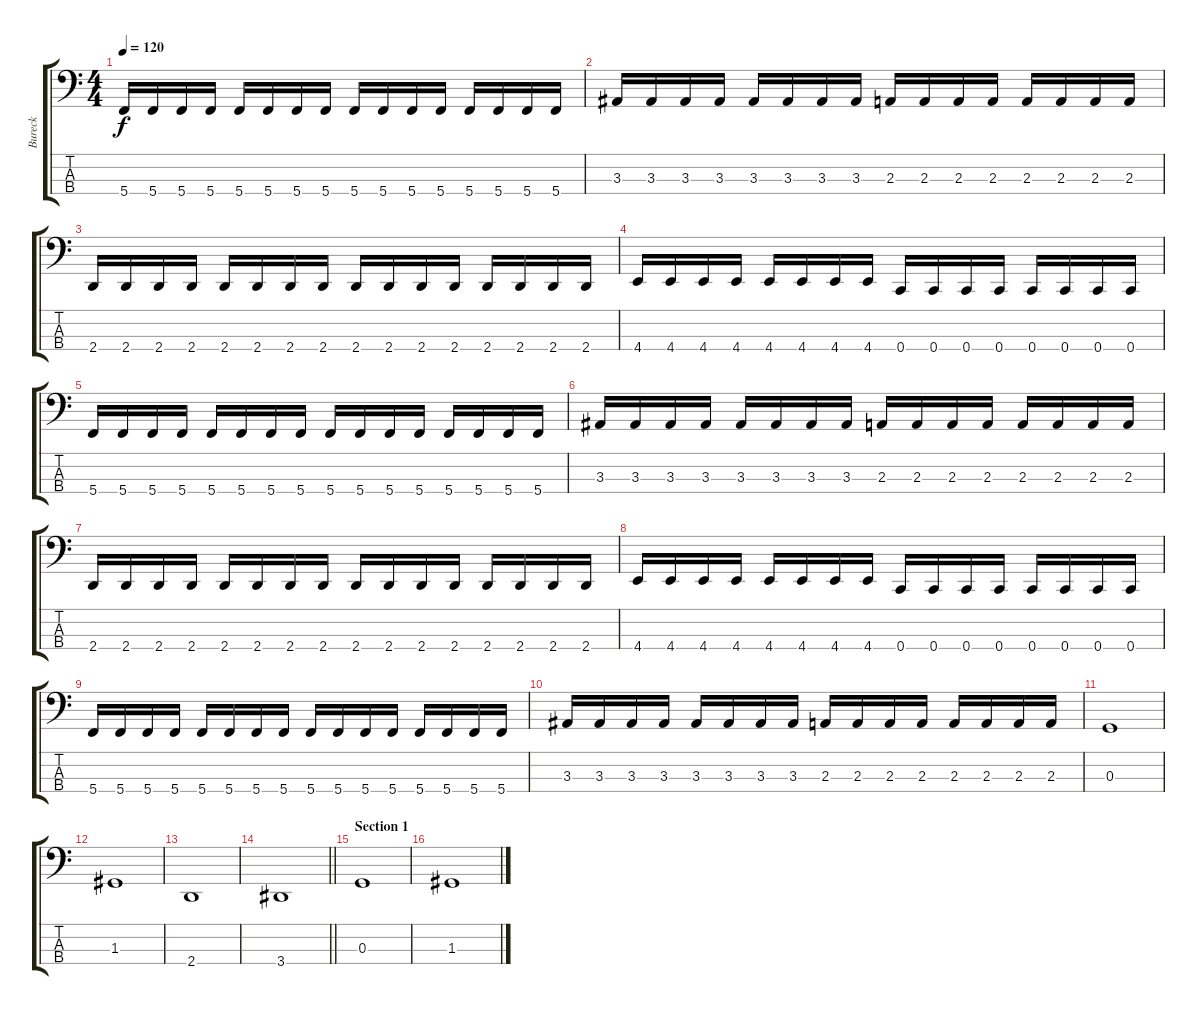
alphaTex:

\track ("Bureck" "Bureck") {instrument electricbasspick}
\staff {score tabs}
\tuning (F2 C2 G1 C1) {hide}
\ts (4 4)
\tempo 120
\clef f4
\ks c
5.4.16{dy f} 5.4.16 5.4.16 5.4.16 5.4.16 5.4.16 5.4.16 5.4.16 5.4.16 5.4.16 5.4.16 5.4.16 5.4.16 5.4.16 5.4.16 5.4.16 |
3.3.16 3.3.16 3.3.16 3.3.16 3.3.16 3.3.16 3.3.16 3.3.16 2.3.16 2.3.16 2.3.16 2.3.16 2.3.16 2.3.16 2.3.16 2.3.16 |
2.4.16 2.4.16 2.4.16 2.4.16 2.4.16 2.4.16 2.4.16 2.4.16 2.4.16 2.4.16 2.4.16 2.4.16 2.4.16 2.4.16 2.4.16 2.4.16 |
4.4.16 4.4.16 4.4.16 4.4.16 4.4.16 4.4.16 4.4.16 4.4.16 0.4.16 0.4.16 0.4.16 0.4.16 0.4.16 0.4.16 0.4.16 0.4.16 |
5.4.16 5.4.16 5.4.16 5.4.16 5.4.16 5.4.16 5.4.16 5.4.16 5.4.16 5.4.16 5.4.16 5.4.16 5.4.16 5.4.16 5.4.16 5.4.16 |
3.3.16 3.3.16 3.3.16 3.3.16 3.3.16 3.3.16 3.3.16 3.3.16 2.3.16 2.3.16 2.3.16 2.3.16 2.3.16 2.3.16 2.3.16 2.3.16 |
2.4.16 2.4.16 2.4.16 2.4.16 2.4.16 2.4.16 2.4.16 2.4.16 2.4.16 2.4.16 2.4.16 2.4.16 2.4.16 2.4.16 2.4.16 2.4.16 |
4.4.16 4.4.16 4.4.16 4.4.16 4.4.16 4.4.16 4.4.16 4.4.16 0.4.16 0.4.16 0.4.16 0.4.16 0.4.16 0.4.16 0.4.16 0.4.16 |
5.4.16 5.4.16 5.4.16 5.4.16 5.4.16 5.4.16 5.4.16 5.4.16 5.4.16 5.4.16 5.4.16 5.4.16 5.4.16 5.4.16 5.4.16 5.4.16 |
3.3.16 3.3.16 3.3.16 3.3.16 3.3.16 3.3.16 3.3.16 3.3.16 2.3.16 2.3.16 2.3.16 2.3.16 2.3.16 2.3.16 2.3.16 2.3.16 |
0.3.1 |
1.3.1 |
2.4.1 |
\barLineRight lightlight
3.4.1 |
\section ("" "Section 1")
0.3.1 |
1.3.1
